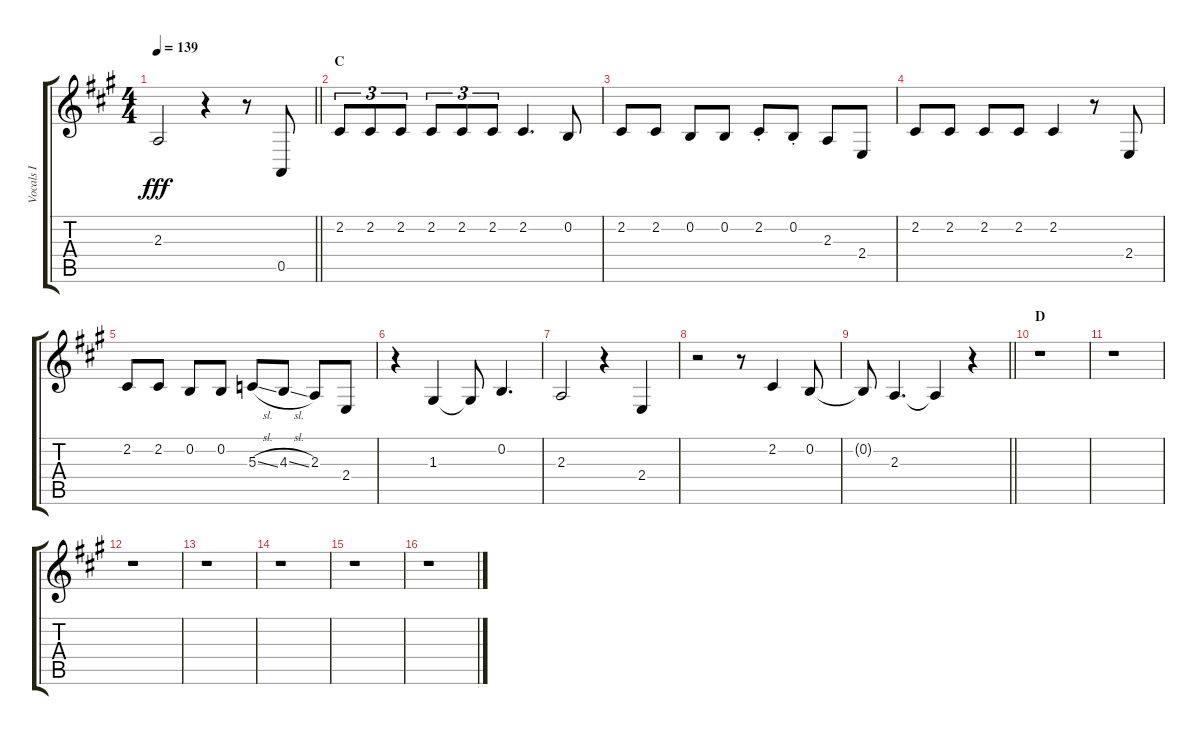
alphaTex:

\track ("Vocals I" "Vocals I") {instrument voiceoohs}
\staff {score tabs}
\tuning (E4 B3 G3 D3 A2 E2) {hide}
\ts (4 4)
\tempo 139
\clef g2
\barLineRight lightlight
\ks a
2.3.2{dy fff} r.4 r.8 0.5.8 |
\section ("" "C")
2.2.8{tu (3 2)} 2.2.8{tu (3 2)} 2.2.8{tu (3 2)} 2.2.8{tu (3 2)} 2.2.8{tu (3 2)} 2.2.8{tu (3 2)} 2.2.4{d} 0.2.8 |
2.2.8 2.2.8 0.2.8 0.2.8 2.2{st}.8 0.2{st}.8 2.3.8 2.4.8 |
2.2.8 2.2.8 2.2.8 2.2.8 2.2.4 r.8 2.4.8 |
2.2.8 2.2.8 0.2.8 0.2.8 5.3{sl}.8 4.3{sl}.8 2.3.8 2.4.8 |
r.4 1.3.4 1.3{t}.8 0.2.4{d} |
2.3.2 r.4 2.4.4 |
r.2 r.8 2.2.4 0.2.8 |
\barLineRight lightlight
0.2{t}.8 2.3.4{d} 2.3{t}.4 r.4 |
\section ("" "D")
r.1 |
r.1 |
r.1 |
r.1 |
r.1 |
r.1 |
r.1
